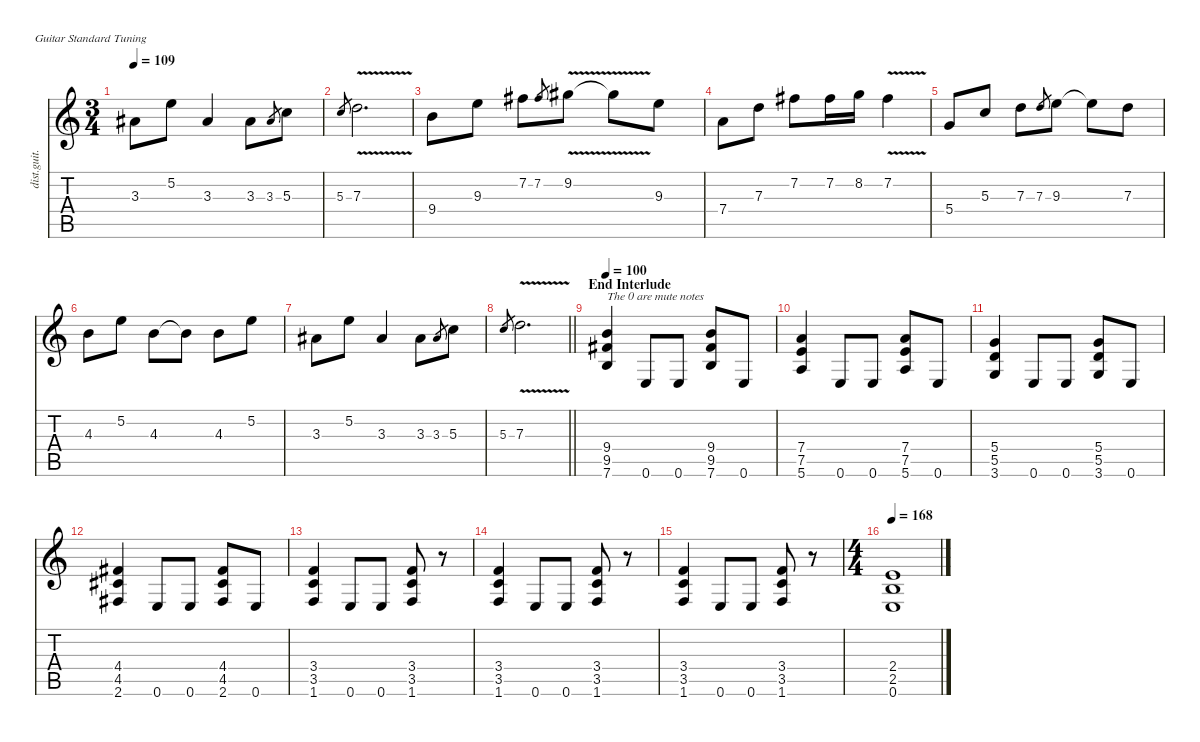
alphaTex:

\defaultSystemsLayout 4
\hideDynamics
\bracketExtendMode nobrackets
\otherSystemsTrackNameOrientation horizontal
\track ("Guitar VI Distortion" "dist.guit.") {instrument distortionguitar}
\staff {score tabs}
\tuning (E4 B3 G3 D3 A2 E2)
\ts (3 4)
\tempo 109
\clef g2
\ks c
3.3{acc #}.8{dy f} 5.2.8 3.3{acc #}.4 3.3{acc #}.8 3.3{acc #}.8{gr dy mf} 5.3.8{dy f} |
5.3.8{gr dy mf} 7.3{v}.2{d dy f} |
9.4.8 9.3.8 7.2{acc #}.8 7.2{acc #}.8{gr dy mf} 9.2{v acc #}.8{dy f} 9.2{v t acc #}.8 9.3.8 |
7.4.8 7.3.8 7.2{acc #}.8 7.2{acc #}.16 8.2.16 7.2{v acc #}.4 |
5.4.8 5.3.8 7.3.8 7.3.8{gr dy mf} 9.3.8{dy f} 9.3{t}.8 7.3.8 |
4.3.8 5.2.8 4.3.8 4.3{t}.8 4.3.8 5.2.8 |
3.3{acc #}.8 5.2.8 3.3{acc #}.4 3.3{acc #}.8 3.3{acc #}.8{gr dy mf} 5.3.8{dy f} |
\barLineRight lightlight
5.3.8{gr dy mf} 7.3{v}.2{d dy f} |
\section ("" "End Interlude")
\tempo 100
(9.4 9.5{acc #} 7.6).4{txt "The 0 are mute notes"} 0.6.8 0.6.8 (9.4 9.5{acc #} 7.6).8 0.6.8 |
(7.4 7.5 5.6).4 0.6.8 0.6.8 (7.4 7.5 5.6).8 0.6.8 |
(5.4 5.5 3.6).4 0.6.8 0.6.8 (5.4 5.5 3.6).8 0.6.8 |
(4.4{acc #} 4.5{acc #} 2.6{acc #}).4 0.6.8 0.6.8 (4.4{acc #} 4.5{acc #} 2.6{acc #}).8 0.6.8 |
(3.4 3.5 1.6).4 0.6.8 0.6.8 (3.4 3.5 1.6).8 r.8 |
(3.4 3.5 1.6).4 0.6.8 0.6.8 (3.4 3.5 1.6).8 r.8 |
(3.4 3.5 1.6).4 0.6.8 0.6.8 (3.4 3.5 1.6).8 r.8 |
\ts (4 4)
\beaming (8 2 2 2 2)
\tempo 168
(2.4 2.5 0.6).1
